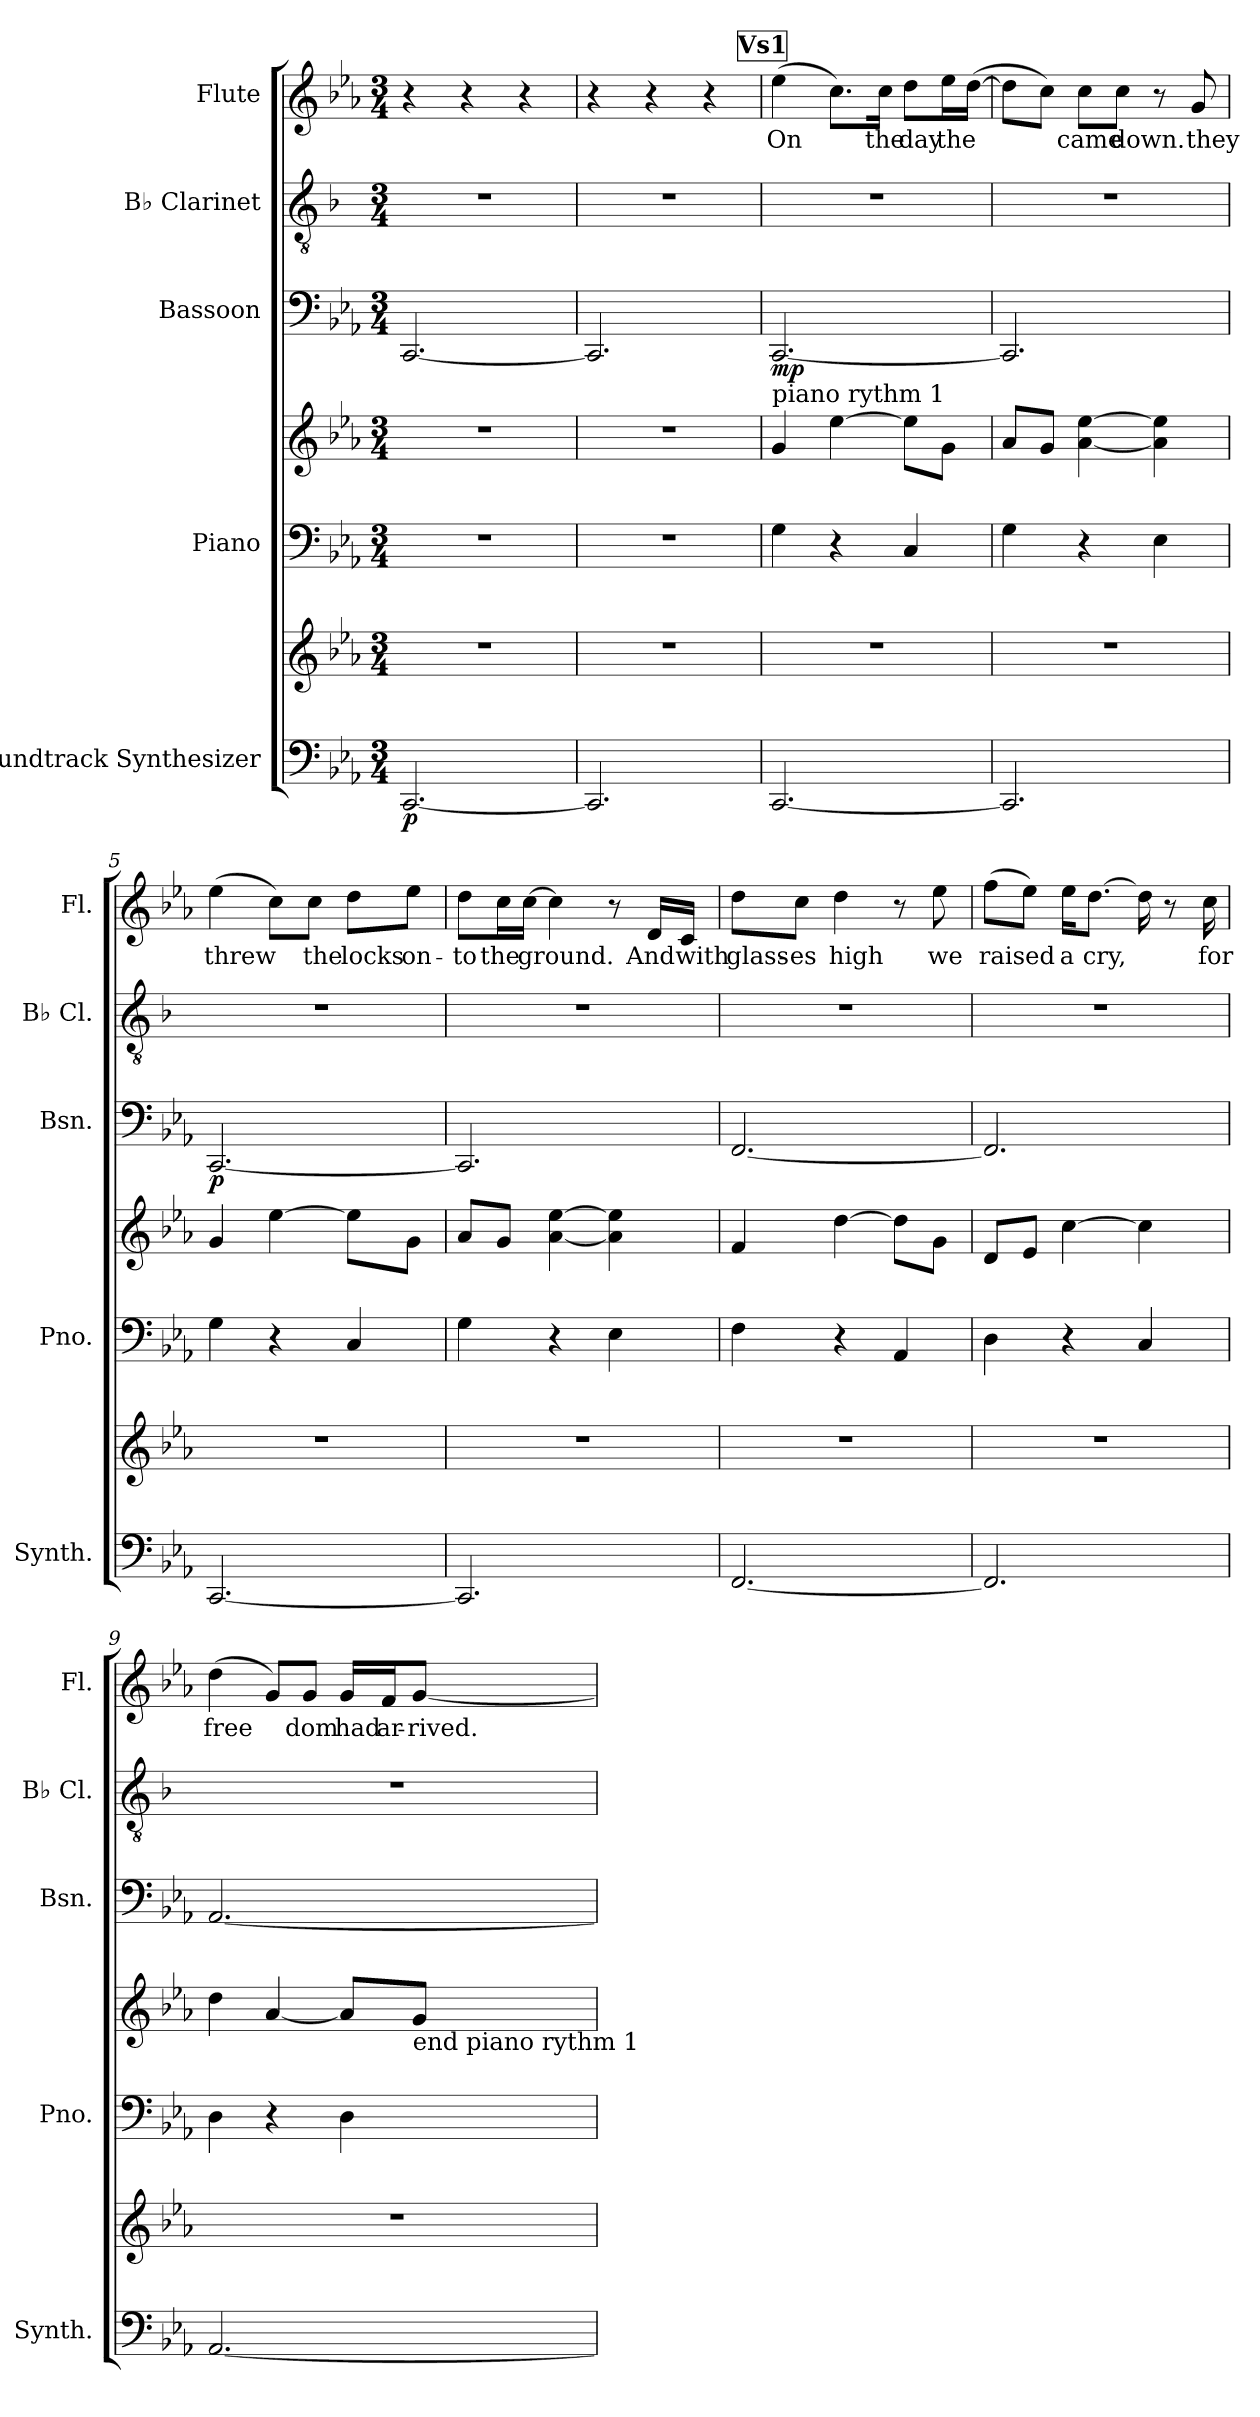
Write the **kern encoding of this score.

**kern	**kern	**dynam	**kern	**kern	**kern	**dynam	**kern	**kern	**text
*part5	*part5	*part5	*part4	*part4	*part3	*part3	*part2	*part1	*part1
*staff7	*staff6	*staff6/7	*staff5	*staff4	*staff3	*staff3	*staff2	*staff1	*staff1
*I"Soundtrack Synthesizer	*	*	*I"Piano	*	*I"Bassoon	*	*I"B♭ Clarinet	*I"Flute	*
*I'Synth.	*	*	*I'Pno.	*	*I'Bsn.	*	*I'B♭ Cl.	*I'Fl.	*
*clefF4	*clefG2	*	*clefF4	*clefG2	*clefF4	*	*clefGv2	*clefG2	*
*	*	*	*	*	*	*	*ITrd1c2	*	*
*k[b-e-a-]	*k[b-e-a-]	*	*k[b-e-a-]	*k[b-e-a-]	*k[b-e-a-]	*	*k[b-e-a-]	*k[b-e-a-]	*
*M3/4	*M3/4	*	*M3/4	*M3/4	*M3/4	*	*M3/4	*M3/4	*
*MM50	*MM50	*	*MM50	*MM50	*MM50	*	*MM50	*MM50	*
=1	=1	=1	=1	=1	=1	=1	=1	=1	=1
!	!	!LO:DY:b=2	!	!	!	!	!	!	!
[2.CC/	2.r	p	2.r	2.r	[2.CC/	.	2.r	4r	.
.	.	.	.	.	.	.	.	4r	.
.	.	.	.	.	.	.	.	4r	.
=2	=2	=2	=2	=2	=2	=2	=2	=2	=2
2.CC/]	2.r	.	2.r	2.r	2.CC/]	.	2.r	4r	.
.	.	.	.	.	.	.	.	4r	.
.	.	.	.	.	.	.	.	4r	.
!!LO:REH:place=s1:a:B:fs=14:t=Vs1
=3	=3	=3	=3	=3	=3	=3	=3	=3	=3
!	!	!	!	!LO:TX:a:t=piano rythm 1	!	!	!	!	!
!	!	!	!	!	!	!LO:DY:b	!	!	!
[2.CC/	2.r	.	4G\	4g/	[2.CC/	mp	2.r	(4ee-\	On
.	.	.	4r	[4ee-\	.	.	.	8.cc\L)	.
.	.	.	.	.	.	.	.	16cc\Jk	the
.	.	.	4C/	8ee-\L]	.	.	.	8dd\L	day
.	.	.	.	8g\J	.	.	.	16ee-\L	the
.	.	.	.	.	.	.	.	([16dd\JJ	.
=4	=4	=4	=4	=4	=4	=4	=4	=4	=4
2.CC/]	2.r	.	4G\	8a-/L	2.CC/]	.	2.r	8dd\L]	.
.	.	.	.	8g/J	.	.	.	8cc\J)	.
.	.	.	4r	[4a-\ [4ee-\	.	.	.	8cc\L	came
.	.	.	.	.	.	.	.	8cc\J	down.
.	.	.	4E-\	4a-\] 4ee-\]	.	.	.	8r	.
.	.	.	.	.	.	.	.	8g/	they
=5	=5	=5	=5	=5	=5	=5	=5	=5	=5
!	!	!	!	!	!	!LO:DY:b	!	!	!
[2.CC/	2.r	.	4G\	4g/	[2.CC/	p	2.r	(4ee-\	threw
.	.	.	4r	[4ee-\	.	.	.	8cc\L)	.
.	.	.	.	.	.	.	.	8cc\J	the
.	.	.	4C/	8ee-\L]	.	.	.	8dd\L	locks
.	.	.	.	8g\J	.	.	.	8ee-\J	on-
=6	=6	=6	=6	=6	=6	=6	=6	=6	=6
2.CC/]	2.r	.	4G\	8a-/L	2.CC/]	.	2.r	8dd\L	-to
.	.	.	.	8g/J	.	.	.	16cc\L	the
.	.	.	.	.	.	.	.	[16cc\JJ	ground.
.	.	.	4r	[4a-\ [4ee-\	.	.	.	4cc\]	.
.	.	.	4E-\	4a-\] 4ee-\]	.	.	.	8r	.
.	.	.	.	.	.	.	.	16d/LL	And
.	.	.	.	.	.	.	.	16c/JJ	with
!!LO:LB:g=z
=7	=7	=7	=7	=7	=7	=7	=7	=7	=7
[2.FF/	2.r	.	4F\	4f/	[2.FF/	.	2.r	8dd\L	glass-
.	.	.	.	.	.	.	.	8cc\J	-es
.	.	.	4r	[4dd\	.	.	.	4dd\	high
.	.	.	4AA-/	8dd\L]	.	.	.	8r	.
.	.	.	.	8g\J	.	.	.	8ee-\	we
=8	=8	=8	=8	=8	=8	=8	=8	=8	=8
2.FF/]	2.r	.	4D\	8d/L	2.FF/]	.	2.r	(8ff\L	raised
.	.	.	.	8e-/J	.	.	.	8ee-\J)	.
.	.	.	4r	[4cc\	.	.	.	16ee-\KL	a
.	.	.	.	.	.	.	.	[8.dd\J	cry,
.	.	.	4C/	4cc\]	.	.	.	16dd\]	.
.	.	.	.	.	.	.	.	8r	.
.	.	.	.	.	.	.	.	16cc\	for
=9	=9	=9	=9	=9	=9	=9	=9	=9	=9
[2.AA-/	2.r	.	4D\	4dd\	[2.AA-/	.	2.r	(4dd\	free
.	.	.	4r	[4a-/	.	.	.	8g/L)	.
.	.	.	.	.	.	.	.	8g/J	dom
.	.	.	4D\	8a-/L]	.	.	.	16g/LL	had
.	.	.	.	.	.	.	.	16f/J	ar-
!	!	!	!	!LO:TX:b:t=end piano rythm 1	!	!	!	!	!
.	.	.	.	8g/J	.	.	.	[8g/J	-rived.
=	=	=	=	=	=	=	=	=	=
*-	*-	*-	*-	*-	*-	*-	*-	*-	*-
